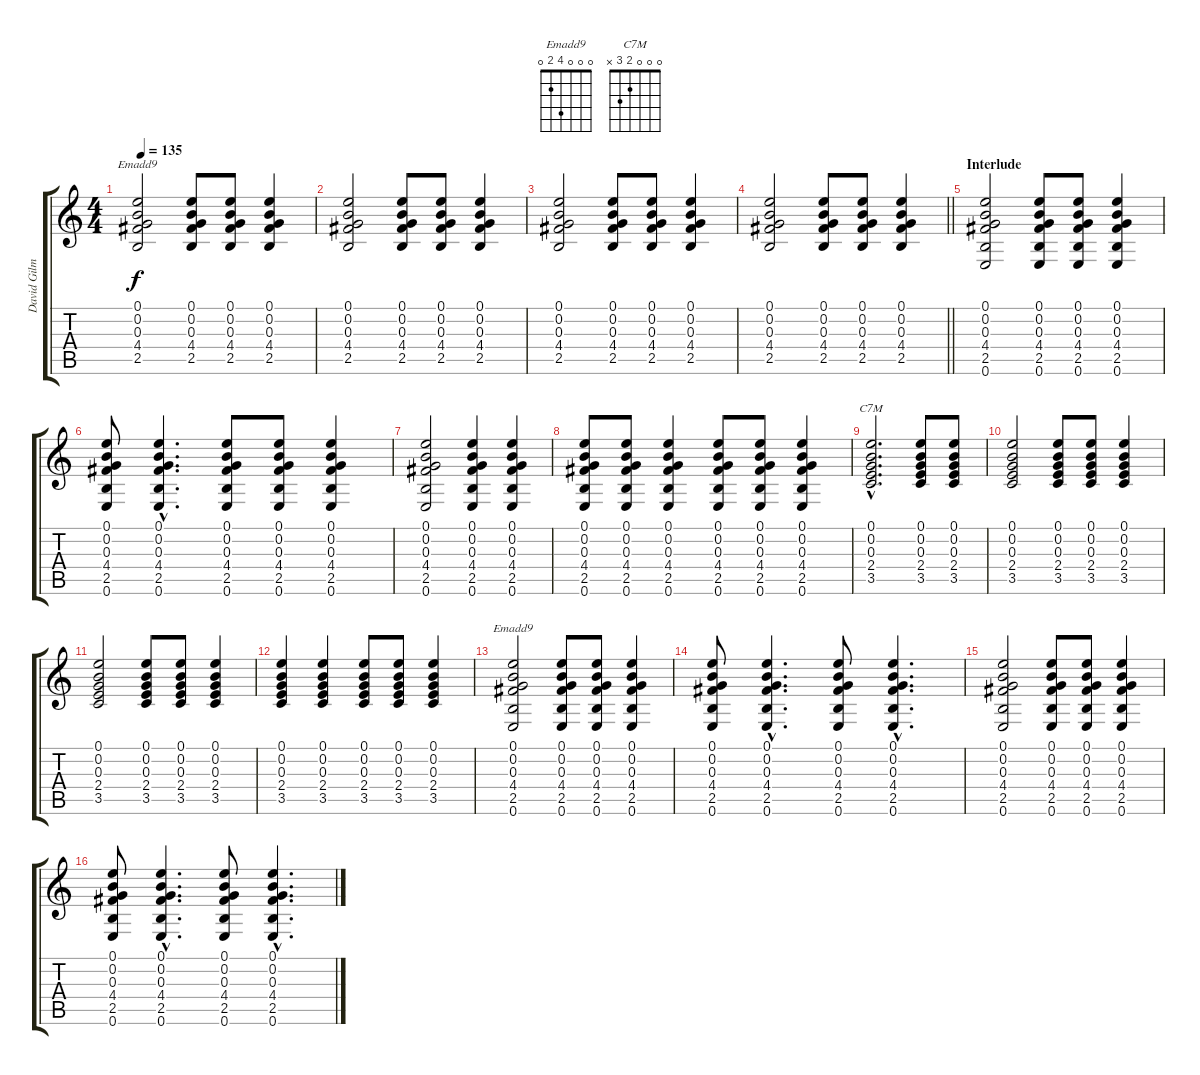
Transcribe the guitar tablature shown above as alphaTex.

\track ("David Gilmour / Lead guitar" "David Gilm") {instrument acousticguitarsteel}
\staff {score tabs}
\tuning (E4 B3 G3 D3 A2 E2) {hide}
\chord ("Emadd9" 0 0 0 4 2 x)
\chord ("C7M" 0 0 0 2 3 x)
\chord ("Emadd9" 0 0 0 4 2 0)
\ts (4 4)
\tempo 135
\clef g2
\ks c
(0.1 0.2 0.3 4.4 2.5).2{ch "Emadd9" dy f} (0.1 0.2 0.3 4.4 2.5).8 (0.1 0.2 0.3 4.4 2.5).8 (0.1 0.2 0.3 4.4 2.5).4 |
(0.1 0.2 0.3 4.4 2.5).2 (0.1 0.2 0.3 4.4 2.5).8 (0.1 0.2 0.3 4.4 2.5).8 (0.1 0.2 0.3 4.4 2.5).4 |
(0.1 0.2 0.3 4.4 2.5).2 (0.1 0.2 0.3 4.4 2.5).8 (0.1 0.2 0.3 4.4 2.5).8 (0.1 0.2 0.3 4.4 2.5).4 |
\barLineRight lightlight
(0.1 0.2 0.3 4.4 2.5).2 (0.1 0.2 0.3 4.4 2.5).8 (0.1 0.2 0.3 4.4 2.5).8 (0.1 0.2 0.3 4.4 2.5).4 |
\section ("" "Interlude")
(0.1 0.2 0.3 4.4 2.5 0.6).2 (0.1 0.2 0.3 4.4 2.5 0.6).8 (0.1 0.2 0.3 4.4 2.5 0.6).8 (0.1 0.2 0.3 4.4 2.5 0.6).4 |
(0.1 0.2 0.3 4.4 2.5 0.6).8 (0.1{hac} 0.2{hac} 0.3{hac} 4.4{hac} 2.5{hac} 0.6{hac}).4{d} (0.1 0.2 0.3 4.4 2.5 0.6).8 (0.1 0.2 0.3 4.4 2.5 0.6).8 (0.1 0.2 0.3 4.4 2.5 0.6).4 |
(0.1 0.2 0.3 4.4 2.5 0.6).2 (0.1 0.2 0.3 4.4 2.5 0.6).4 (0.1 0.2 0.3 4.4 2.5 0.6).4 |
(0.1 0.2 0.3 4.4 2.5 0.6).8 (0.1 0.2 0.3 4.4 2.5 0.6).8 (0.1 0.2 0.3 4.4 2.5 0.6).4 (0.1 0.2 0.3 4.4 2.5 0.6).8 (0.1 0.2 0.3 4.4 2.5 0.6).8 (0.1 0.2 0.3 4.4 2.5 0.6).4 |
(0.1{hac} 0.2{hac} 0.3{hac} 2.4{hac} 3.5{hac}).2{d ch "C7M"} (0.1 0.2 0.3 2.4 3.5).8 (0.1 0.2 0.3 2.4 3.5).8 |
(0.1 0.2 0.3 2.4 3.5).2 (0.1 0.2 0.3 2.4 3.5).8 (0.1 0.2 0.3 2.4 3.5).8 (0.1 0.2 0.3 2.4 3.5).4 |
(0.1 0.2 0.3 2.4 3.5).2 (0.1 0.2 0.3 2.4 3.5).8 (0.1 0.2 0.3 2.4 3.5).8 (0.1 0.2 0.3 2.4 3.5).4 |
(0.1 0.2 0.3 2.4 3.5).4 (0.1 0.2 0.3 2.4 3.5).4 (0.1 0.2 0.3 2.4 3.5).8 (0.1 0.2 0.3 2.4 3.5).8 (0.1 0.2 0.3 2.4 3.5).4 |
(0.1 0.2 0.3 4.4 2.5 0.6).2{ch "Emadd9"} (0.1 0.2 0.3 4.4 2.5 0.6).8 (0.1 0.2 0.3 4.4 2.5 0.6).8 (0.1 0.2 0.3 4.4 2.5 0.6).4 |
(0.1 0.2 0.3 4.4 2.5 0.6).8 (0.1{hac} 0.2{hac} 0.3{hac} 4.4{hac} 2.5{hac} 0.6{hac}).4{d} (0.1 0.2 0.3 4.4 2.5 0.6).8 (0.1{hac} 0.2{hac} 0.3{hac} 4.4{hac} 2.5{hac} 0.6{hac}).4{d} |
(0.1 0.2 0.3 4.4 2.5 0.6).2 (0.1 0.2 0.3 4.4 2.5 0.6).8 (0.1 0.2 0.3 4.4 2.5 0.6).8 (0.1 0.2 0.3 4.4 2.5 0.6).4 |
(0.1 0.2 0.3 4.4 2.5 0.6).8 (0.1{hac} 0.2{hac} 0.3{hac} 4.4{hac} 2.5{hac} 0.6{hac}).4{d} (0.1 0.2 0.3 4.4 2.5 0.6).8 (0.1{hac} 0.2{hac} 0.3{hac} 4.4{hac} 2.5{hac} 0.6{hac}).4{d}
